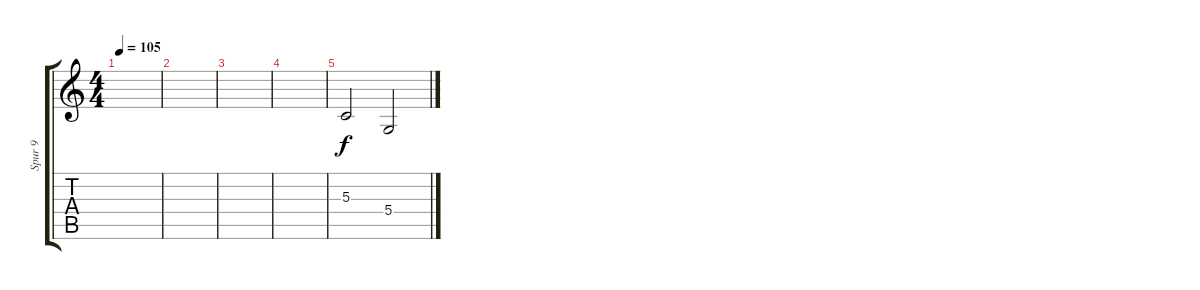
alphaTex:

\track ("Spur 9" "Spur 9") {instrument violin}
\staff {score tabs}
\tuning (E4 B3 G3 D3 A2 E2) {hide}
\ts (4 4)
\tempo 105
\clef g2
\ks c
|
|
|
|
5.3.2 5.4.2
